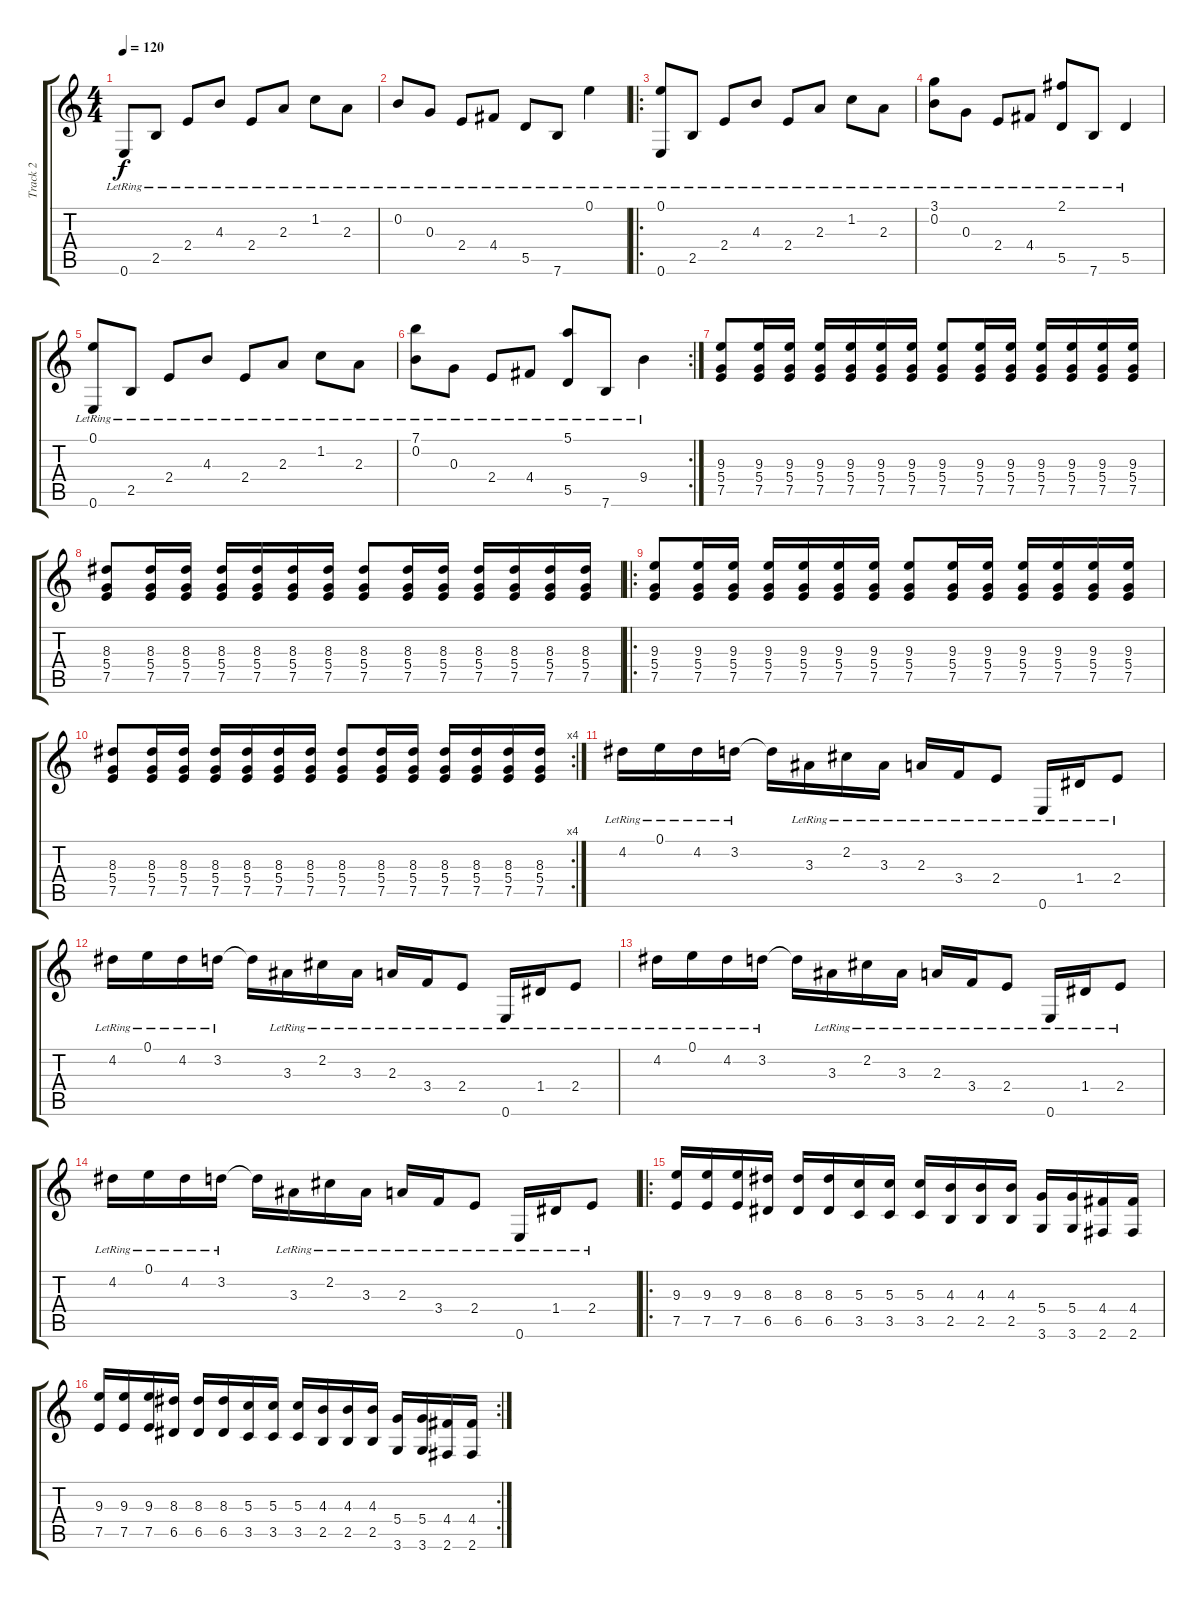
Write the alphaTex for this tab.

\track ("Track 2" "Track 2") {instrument distortionguitar}
\staff {score tabs}
\tuning (E4 B3 G3 D3 A2 E2) {hide}
\ts (4 4)
\tempo 120
\clef g2
\ks c
0.6{lr}.8{dy f instrument acousticguitarsteel} 2.5{lr}.8 2.4{lr}.8 4.3{lr}.8 2.4{lr}.8 2.3{lr}.8 1.2{lr}.8 2.3{lr}.8 |
0.2{lr}.8 0.3{lr}.8 2.4{lr}.8 4.4{lr}.8 5.5{lr}.8 7.6{lr}.8 0.1{lr}.4 |
\ro
(0.1{lr} 0.6{lr}).8{instrument acousticguitarsteel} 2.5{lr}.8 2.4{lr}.8 4.3{lr}.8 2.4{lr}.8 2.3{lr}.8 1.2{lr}.8 2.3{lr}.8 |
(3.1{lr} 0.2{lr}).8 0.3{lr}.8 2.4{lr}.8 4.4{lr}.8 (2.1{lr} 5.5{lr}).8 7.6{lr}.8 5.5{lr}.4 |
(0.1{lr} 0.6{lr}).8{instrument acousticguitarsteel} 2.5{lr}.8 2.4{lr}.8 4.3{lr}.8 2.4{lr}.8 2.3{lr}.8 1.2{lr}.8 2.3{lr}.8 |
\rc 2
(7.1{lr} 0.2{lr}).8 0.3{lr}.8 2.4{lr}.8 4.4{lr}.8 (5.1{lr} 5.5{lr}).8 7.6{lr}.8 9.4{lr}.4 |
(9.3 5.4 7.5).8 (9.3 5.4 7.5).16 (9.3 5.4 7.5).16 (9.3 5.4 7.5).16 (9.3 5.4 7.5).16 (9.3 5.4 7.5).16 (9.3 5.4 7.5).16 (9.3 5.4 7.5).8 (9.3 5.4 7.5).16 (9.3 5.4 7.5).16 (9.3 5.4 7.5).16 (9.3 5.4 7.5).16 (9.3 5.4 7.5).16 (9.3 5.4 7.5).16 |
(8.3 5.4 7.5).8 (8.3 5.4 7.5).16 (8.3 5.4 7.5).16 (8.3 5.4 7.5).16 (8.3 5.4 7.5).16 (8.3 5.4 7.5).16 (8.3 5.4 7.5).16 (8.3 5.4 7.5).8 (8.3 5.4 7.5).16 (8.3 5.4 7.5).16 (8.3 5.4 7.5).16 (8.3 5.4 7.5).16 (8.3 5.4 7.5).16 (8.3 5.4 7.5).16 |
\ro
(9.3 5.4 7.5).8{instrument distortionguitar} (9.3 5.4 7.5).16 (9.3 5.4 7.5).16 (9.3 5.4 7.5).16 (9.3 5.4 7.5).16 (9.3 5.4 7.5).16 (9.3 5.4 7.5).16 (9.3 5.4 7.5).8 (9.3 5.4 7.5).16 (9.3 5.4 7.5).16 (9.3 5.4 7.5).16 (9.3 5.4 7.5).16 (9.3 5.4 7.5).16 (9.3 5.4 7.5).16 |
\rc 4
(8.3 5.4 7.5).8 (8.3 5.4 7.5).16 (8.3 5.4 7.5).16 (8.3 5.4 7.5).16 (8.3 5.4 7.5).16 (8.3 5.4 7.5).16 (8.3 5.4 7.5).16 (8.3 5.4 7.5).8 (8.3 5.4 7.5).16 (8.3 5.4 7.5).16 (8.3 5.4 7.5).16 (8.3 5.4 7.5).16 (8.3 5.4 7.5).16 (8.3 5.4 7.5).16 |
4.2{lr}.16 0.1{lr}.16 4.2{lr}.16 3.2{lr}.16 3.2{t}.16 3.3{lr}.16 2.2{lr}.16 3.3{lr}.16 2.3{lr}.16 3.4{lr}.16 2.4{lr}.8 0.6{lr}.16 1.4{lr}.16 2.4{lr}.8 |
4.2{lr}.16 0.1{lr}.16 4.2{lr}.16 3.2{lr}.16 3.2{t}.16 3.3{lr}.16 2.2{lr}.16 3.3{lr}.16 2.3{lr}.16 3.4{lr}.16 2.4{lr}.8 0.6{lr}.16 1.4{lr}.16 2.4{lr}.8 |
4.2{lr}.16 0.1{lr}.16 4.2{lr}.16 3.2{lr}.16 3.2{t}.16 3.3{lr}.16 2.2{lr}.16 3.3{lr}.16 2.3{lr}.16 3.4{lr}.16 2.4{lr}.8 0.6{lr}.16 1.4{lr}.16 2.4{lr}.8 |
4.2{lr}.16 0.1{lr}.16 4.2{lr}.16 3.2{lr}.16 3.2{t}.16 3.3{lr}.16 2.2{lr}.16 3.3{lr}.16 2.3{lr}.16 3.4{lr}.16 2.4{lr}.8 0.6{lr}.16 1.4{lr}.16 2.4{lr}.8 |
\ro
(9.3 7.5).16 (9.3 7.5).16 (9.3 7.5).16 (8.3 6.5).16 (8.3 6.5).16 (8.3 6.5).16 (5.3 3.5).16 (5.3 3.5).16 (5.3 3.5).16 (4.3 2.5).16 (4.3 2.5).16 (4.3 2.5).16 (5.4 3.6).16 (5.4 3.6).16 (4.4 2.6).16 (4.4 2.6).16 |
\rc 2
(9.3 7.5).16 (9.3 7.5).16 (9.3 7.5).16 (8.3 6.5).16 (8.3 6.5).16 (8.3 6.5).16 (5.3 3.5).16 (5.3 3.5).16 (5.3 3.5).16 (4.3 2.5).16 (4.3 2.5).16 (4.3 2.5).16 (5.4 3.6).16 (5.4 3.6).16 (4.4 2.6).16 (4.4 2.6).16
